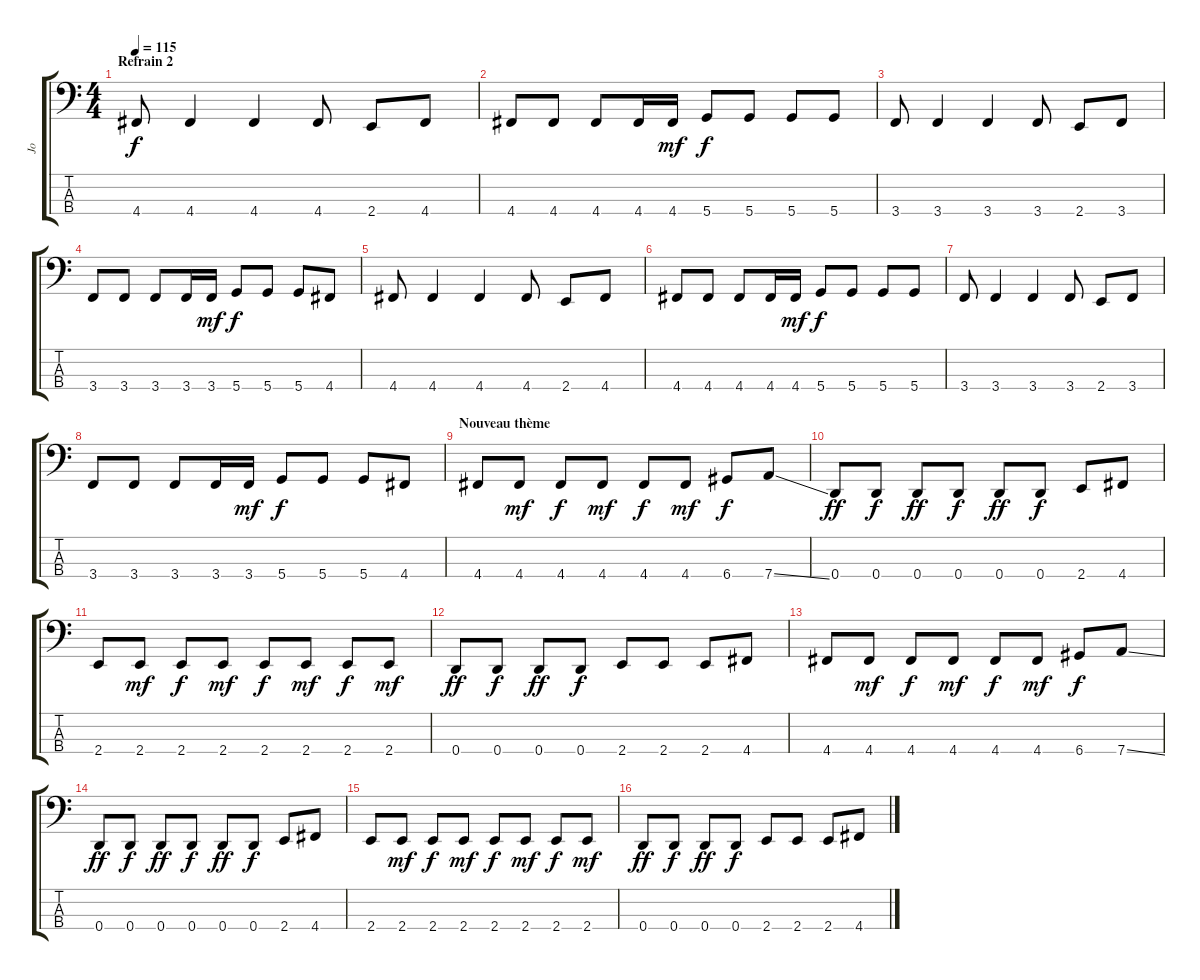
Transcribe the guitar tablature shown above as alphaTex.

\track ("Jo" "Jo") {instrument electricbassfinger}
\staff {score tabs}
\tuning (F2 C2 G1 D1) {hide}
\ts (4 4)
\section ("" "Refrain 2")
\tempo 115
\clef f4
\ks c
4.4.8{dy f} 4.4.4 4.4.4 4.4.8 2.4.8 4.4.8 |
4.4.8 4.4.8 4.4.8 4.4.16 4.4.16{dy mf} 5.4.8{dy f} 5.4.8 5.4.8 5.4.8 |
3.4.8 3.4.4 3.4.4 3.4.8 2.4.8 3.4.8 |
3.4.8 3.4.8 3.4.8 3.4.16 3.4.16{dy mf} 5.4.8{dy f} 5.4.8 5.4.8 4.4.8 |
4.4.8 4.4.4 4.4.4 4.4.8 2.4.8 4.4.8 |
4.4.8 4.4.8 4.4.8 4.4.16 4.4.16{dy mf} 5.4.8{dy f} 5.4.8 5.4.8 5.4.8 |
3.4.8 3.4.4 3.4.4 3.4.8 2.4.8 3.4.8 |
3.4.8 3.4.8 3.4.8 3.4.16 3.4.16{dy mf} 5.4.8{dy f} 5.4.8 5.4.8 4.4.8 |
\section ("" "Nouveau thème")
4.4.8 4.4.8{dy mf} 4.4.8{dy f} 4.4.8{dy mf} 4.4.8{dy f} 4.4.8{dy mf} 6.4.8{dy f} 7.4{ss}.8 |
0.4.8{dy ff} 0.4.8{dy f} 0.4.8{dy ff} 0.4.8{dy f} 0.4.8{dy ff} 0.4.8{dy f} 2.4.8 4.4.8 |
2.4.8 2.4.8{dy mf} 2.4.8{dy f} 2.4.8{dy mf} 2.4.8{dy f} 2.4.8{dy mf} 2.4.8{dy f} 2.4.8{dy mf} |
0.4.8{dy ff} 0.4.8{dy f} 0.4.8{dy ff} 0.4.8{dy f} 2.4.8 2.4.8 2.4.8 4.4.8 |
4.4.8 4.4.8{dy mf} 4.4.8{dy f} 4.4.8{dy mf} 4.4.8{dy f} 4.4.8{dy mf} 6.4.8{dy f} 7.4{ss}.8 |
0.4.8{dy ff} 0.4.8{dy f} 0.4.8{dy ff} 0.4.8{dy f} 0.4.8{dy ff} 0.4.8{dy f} 2.4.8 4.4.8 |
2.4.8 2.4.8{dy mf} 2.4.8{dy f} 2.4.8{dy mf} 2.4.8{dy f} 2.4.8{dy mf} 2.4.8{dy f} 2.4.8{dy mf} |
0.4.8{dy ff} 0.4.8{dy f} 0.4.8{dy ff} 0.4.8{dy f} 2.4.8 2.4.8 2.4.8 4.4.8
